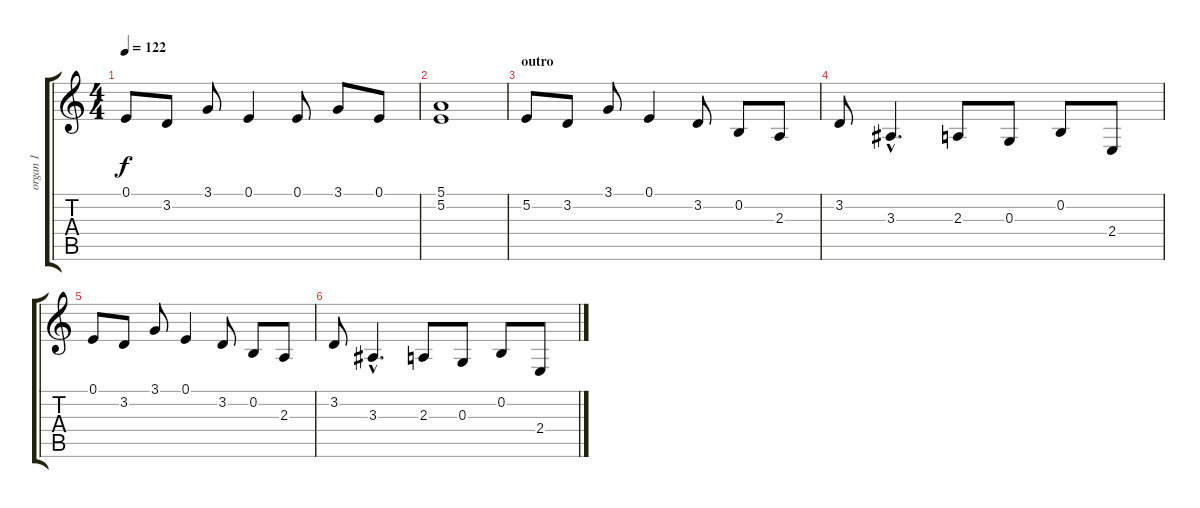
\track ("organ 1" "organ 1") {instrument drawbarorgan}
\staff {score tabs}
\tuning (E4 B3 G3 D3 A2 E2) {hide}
\ts (4 4)
\tempo 122
\clef g2
\ks c
0.1.8{dy f} 3.2.8 3.1.8 0.1.4 0.1.8 3.1.8 0.1.8 |
(5.1 5.2).1 |
\section ("" "outro")
5.2.8 3.2.8 3.1.8 0.1.4 3.2.8 0.2.8 2.3.8 |
3.2.8 3.3{hac}.4{d} 2.3.8 0.3.8 0.2.8 2.4.8 |
0.1.8 3.2.8 3.1.8 0.1.4 3.2.8 0.2.8 2.3.8 |
3.2.8 3.3{hac}.4{d} 2.3.8 0.3.8 0.2.8 2.4.8
